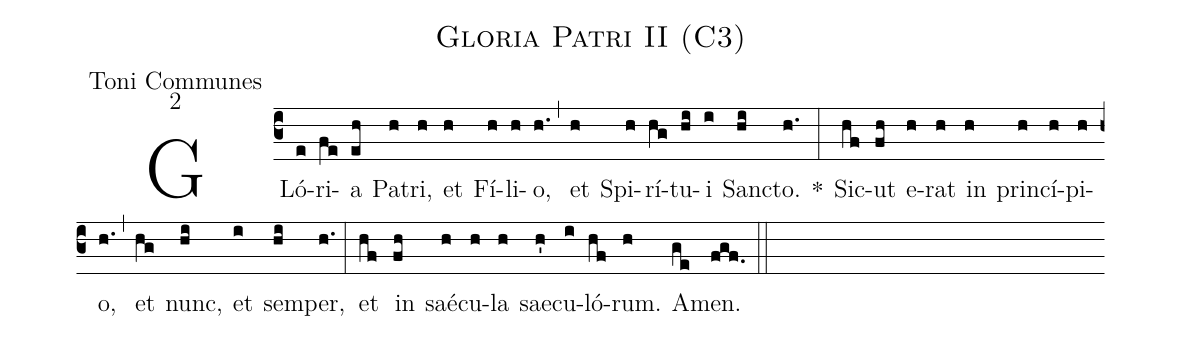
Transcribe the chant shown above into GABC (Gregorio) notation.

name:Gloria Patri II (C3);
office-part:Toni Communes;
mode:2;
%%
(c3) GLó(e)ri(fe)a(eh) Pa(h)tri,(h) et(h) Fí(h)li(h)o,(h.) (,) et(h) Spi(h)rí(hg)tu(hi)i(i) San(hi)cto.(h.) *(:) Sic(hf)ut(fh) e(h)rat(h) in(h) prin(h)cí(h)pi(h)o,(h.) (,) et(hg) nunc,(hi) et(i) sem(hi)per,(h.) (:) et(hf) in(fh) saé(h)cu(h)la(h) sae(h')cu(i)ló(hf)rum.(h) A(ge)men.(fgf.) (::)
